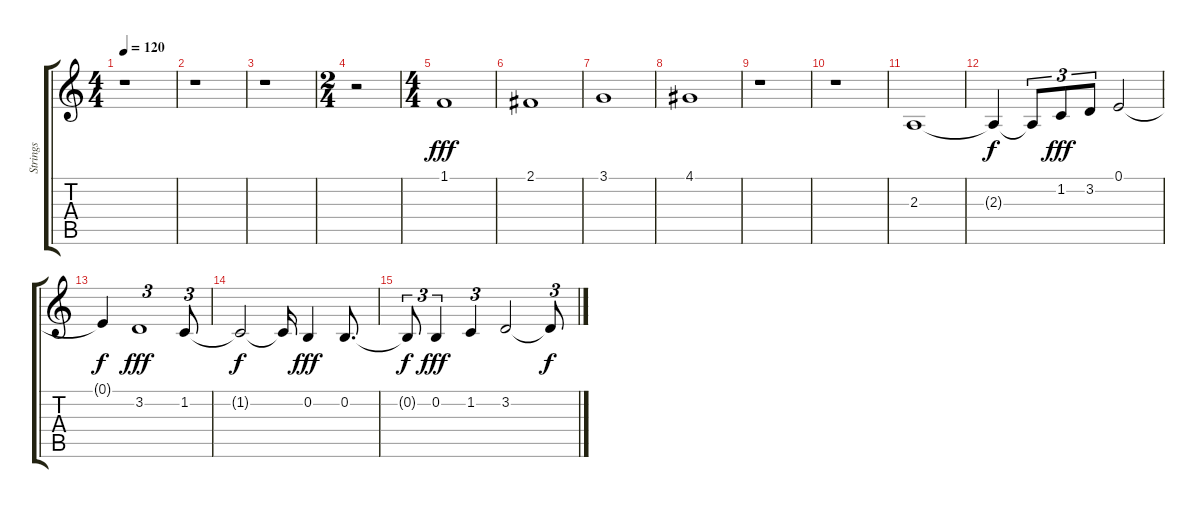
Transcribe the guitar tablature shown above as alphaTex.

\track ("Strings" "Strings") {instrument stringensemble1}
\staff {score tabs}
\tuning (E4 B3 G3 D3 A2 E2) {hide}
\ts (4 4)
\tempo 120
\clef g2
\ks c
r.1{dy fff} |
r.1 |
r.1 |
\ts (2 4)
r.2 |
\ts (4 4)
1.1.1 |
2.1.1 |
3.1.1 |
4.1.1 |
r.1 |
r.1 |
2.3.1 |
2.3{t}.4{dy f} 2.3{t}.8{tu (3 2)} 1.2.8{tu (3 2) dy fff} 3.2.8{tu (3 2)} 0.1.2 |
0.1{t}.4{dy f} 3.2.1{tu (3 2) dy fff} 1.2.8{tu (3 2)} |
1.2{t}.2{dy f} 1.2{t}.16 0.2.4{dy fff} 0.2.8{d} |
0.2{t}.8{tu (3 2) dy f} 0.2.4{tu (3 2) dy fff} 1.2.4{tu (3 2)} 3.2.2 3.2{t}.8{tu (3 2) dy f}
